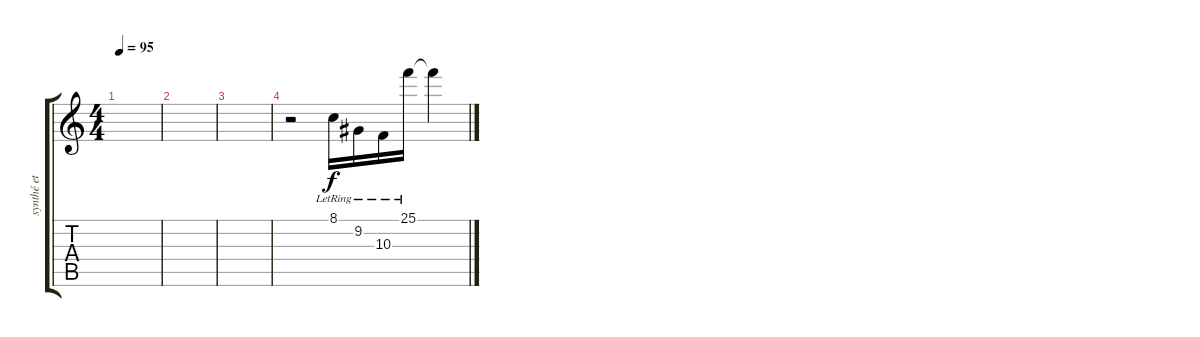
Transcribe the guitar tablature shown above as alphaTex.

\track ("synthé et effet" "synthé et ") {instrument pad1newage}
\staff {score tabs}
\tuning (E4 B3 G3 D3 A2 E2) {hide}
\ts (4 4)
\tempo 95
\clef g2
\ks c
|
|
|
r.2 8.1{lr}.16 9.2{lr}.16 10.3{lr}.16 25.1{lr}.16 25.1{t}.4
